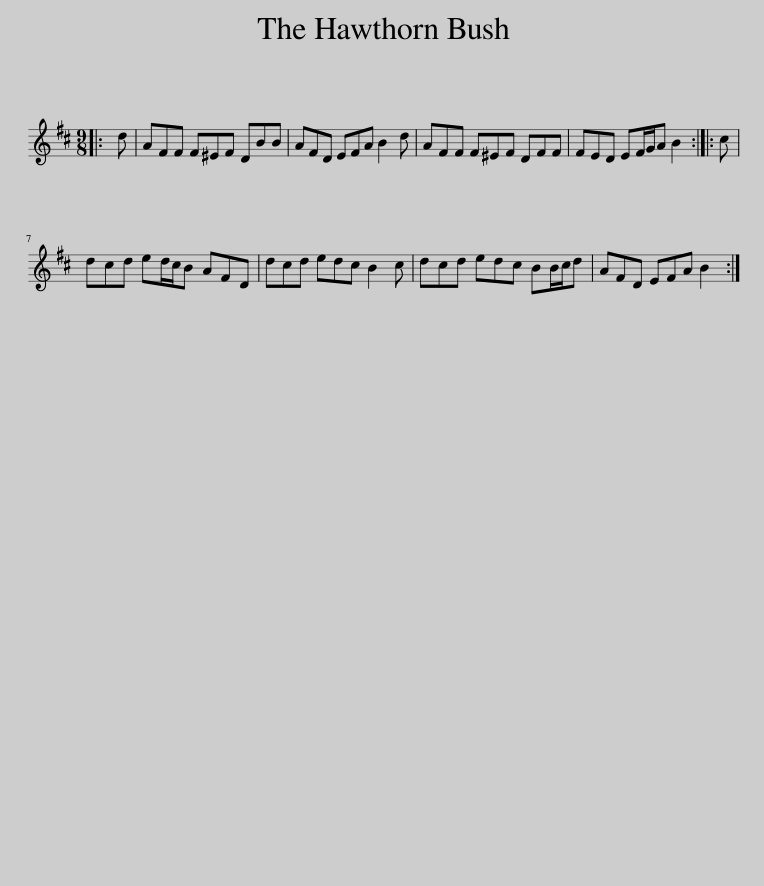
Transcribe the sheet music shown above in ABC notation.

X:1
L:1/8
M:9/8
I:linebreak $
K:D
V:1 treble
V:1
|: d | AFF F^EF DBB | AFD EFA B2 d | AFF F^EF DFF | FED EF/G/A B2 :: %5
 c |$ dcd ed/c/B AFD | dcd edc B2 c | dcd edc BB/c/d | AFD EFA B2 :| %10
